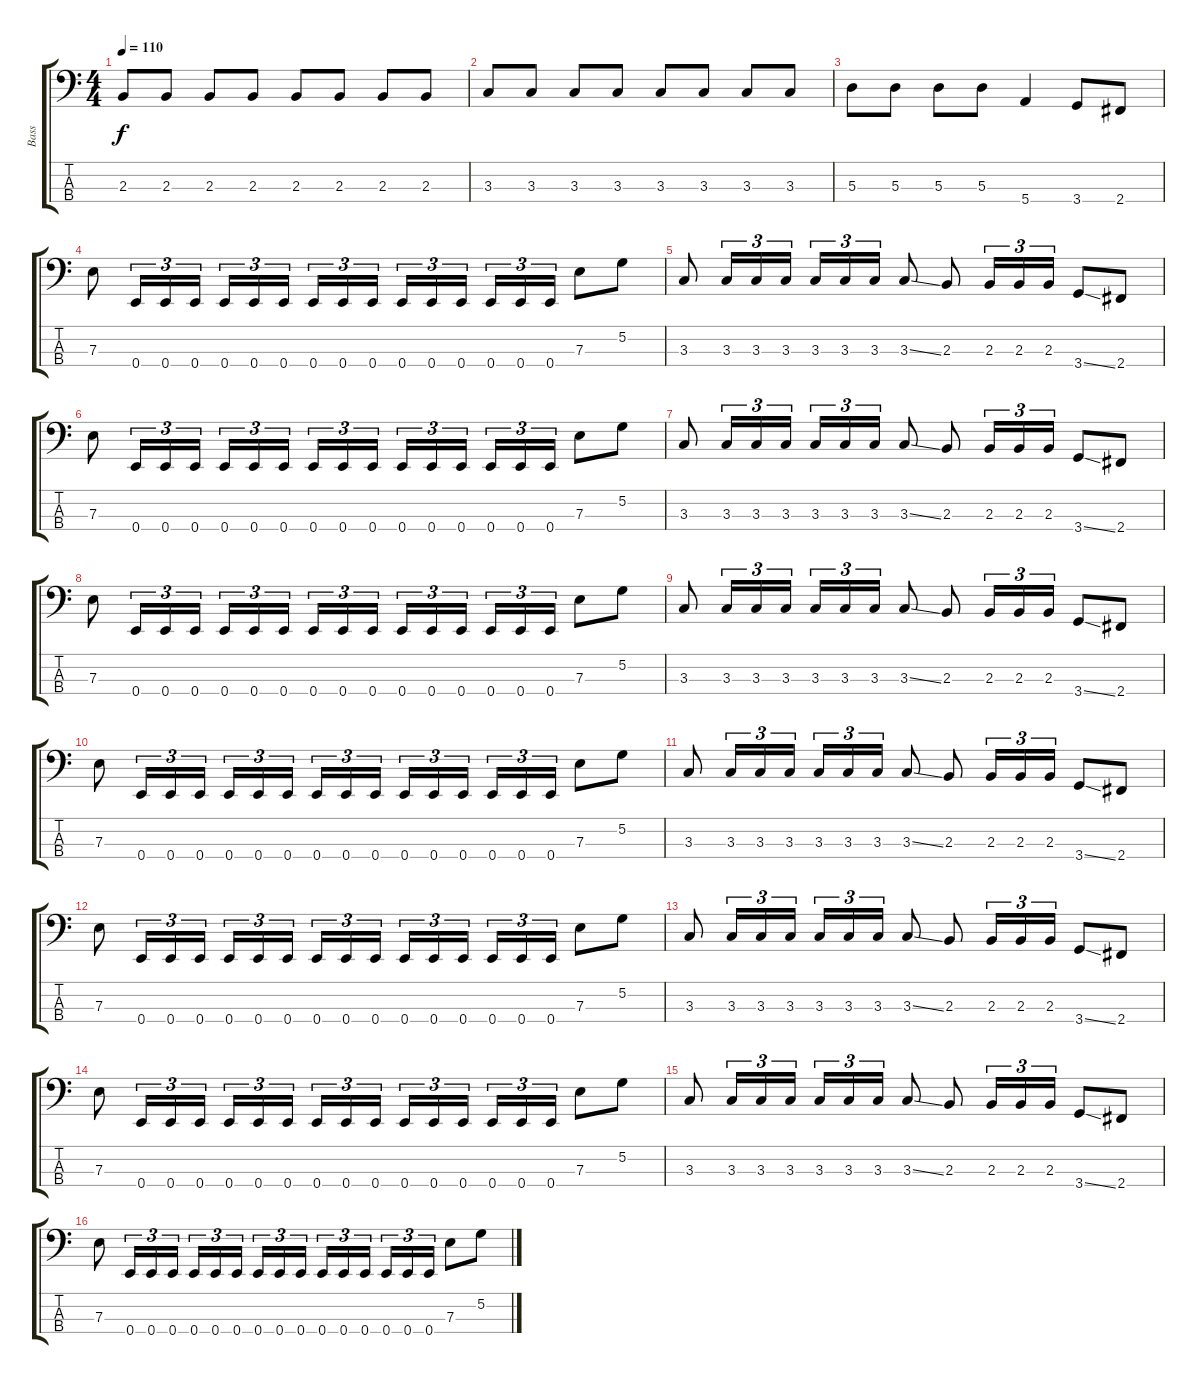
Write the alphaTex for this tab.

\track ("Bass" "Bass") {instrument electricbassfinger}
\staff {score tabs}
\tuning (G2 D2 A1 E1) {hide}
\ts (4 4)
\tempo 110
\clef f4
\ks c
2.3.8{dy f} 2.3.8 2.3.8 2.3.8 2.3.8 2.3.8 2.3.8 2.3.8 |
3.3.8 3.3.8 3.3.8 3.3.8 3.3.8 3.3.8 3.3.8 3.3.8 |
5.3.8 5.3.8 5.3.8 5.3.8 5.4.4 3.4.8 2.4.8 |
7.3.8 0.4.16{tu (3 2)} 0.4.16{tu (3 2)} 0.4.16{tu (3 2)} 0.4.16{tu (3 2)} 0.4.16{tu (3 2)} 0.4.16{tu (3 2)} 0.4.16{tu (3 2)} 0.4.16{tu (3 2)} 0.4.16{tu (3 2)} 0.4.16{tu (3 2)} 0.4.16{tu (3 2)} 0.4.16{tu (3 2)} 0.4.16{tu (3 2)} 0.4.16{tu (3 2)} 0.4.16{tu (3 2)} 7.3.8 5.2.8 |
3.3.8 3.3.16{tu (3 2)} 3.3.16{tu (3 2)} 3.3.16{tu (3 2)} 3.3.16{tu (3 2)} 3.3.16{tu (3 2)} 3.3.16{tu (3 2)} 3.3{ss}.8 2.3.8 2.3.16{tu (3 2)} 2.3.16{tu (3 2)} 2.3.16{tu (3 2)} 3.4{ss}.8 2.4.8 |
7.3.8 0.4.16{tu (3 2)} 0.4.16{tu (3 2)} 0.4.16{tu (3 2)} 0.4.16{tu (3 2)} 0.4.16{tu (3 2)} 0.4.16{tu (3 2)} 0.4.16{tu (3 2)} 0.4.16{tu (3 2)} 0.4.16{tu (3 2)} 0.4.16{tu (3 2)} 0.4.16{tu (3 2)} 0.4.16{tu (3 2)} 0.4.16{tu (3 2)} 0.4.16{tu (3 2)} 0.4.16{tu (3 2)} 7.3.8 5.2.8 |
3.3.8 3.3.16{tu (3 2)} 3.3.16{tu (3 2)} 3.3.16{tu (3 2)} 3.3.16{tu (3 2)} 3.3.16{tu (3 2)} 3.3.16{tu (3 2)} 3.3{ss}.8 2.3.8 2.3.16{tu (3 2)} 2.3.16{tu (3 2)} 2.3.16{tu (3 2)} 3.4{ss}.8 2.4.8 |
7.3.8 0.4.16{tu (3 2)} 0.4.16{tu (3 2)} 0.4.16{tu (3 2)} 0.4.16{tu (3 2)} 0.4.16{tu (3 2)} 0.4.16{tu (3 2)} 0.4.16{tu (3 2)} 0.4.16{tu (3 2)} 0.4.16{tu (3 2)} 0.4.16{tu (3 2)} 0.4.16{tu (3 2)} 0.4.16{tu (3 2)} 0.4.16{tu (3 2)} 0.4.16{tu (3 2)} 0.4.16{tu (3 2)} 7.3.8 5.2.8 |
3.3.8 3.3.16{tu (3 2)} 3.3.16{tu (3 2)} 3.3.16{tu (3 2)} 3.3.16{tu (3 2)} 3.3.16{tu (3 2)} 3.3.16{tu (3 2)} 3.3{ss}.8 2.3.8 2.3.16{tu (3 2)} 2.3.16{tu (3 2)} 2.3.16{tu (3 2)} 3.4{ss}.8 2.4.8 |
7.3.8 0.4.16{tu (3 2)} 0.4.16{tu (3 2)} 0.4.16{tu (3 2)} 0.4.16{tu (3 2)} 0.4.16{tu (3 2)} 0.4.16{tu (3 2)} 0.4.16{tu (3 2)} 0.4.16{tu (3 2)} 0.4.16{tu (3 2)} 0.4.16{tu (3 2)} 0.4.16{tu (3 2)} 0.4.16{tu (3 2)} 0.4.16{tu (3 2)} 0.4.16{tu (3 2)} 0.4.16{tu (3 2)} 7.3.8 5.2.8 |
3.3.8 3.3.16{tu (3 2)} 3.3.16{tu (3 2)} 3.3.16{tu (3 2)} 3.3.16{tu (3 2)} 3.3.16{tu (3 2)} 3.3.16{tu (3 2)} 3.3{ss}.8 2.3.8 2.3.16{tu (3 2)} 2.3.16{tu (3 2)} 2.3.16{tu (3 2)} 3.4{ss}.8 2.4.8 |
7.3.8 0.4.16{tu (3 2)} 0.4.16{tu (3 2)} 0.4.16{tu (3 2)} 0.4.16{tu (3 2)} 0.4.16{tu (3 2)} 0.4.16{tu (3 2)} 0.4.16{tu (3 2)} 0.4.16{tu (3 2)} 0.4.16{tu (3 2)} 0.4.16{tu (3 2)} 0.4.16{tu (3 2)} 0.4.16{tu (3 2)} 0.4.16{tu (3 2)} 0.4.16{tu (3 2)} 0.4.16{tu (3 2)} 7.3.8 5.2.8 |
3.3.8 3.3.16{tu (3 2)} 3.3.16{tu (3 2)} 3.3.16{tu (3 2)} 3.3.16{tu (3 2)} 3.3.16{tu (3 2)} 3.3.16{tu (3 2)} 3.3{ss}.8 2.3.8 2.3.16{tu (3 2)} 2.3.16{tu (3 2)} 2.3.16{tu (3 2)} 3.4{ss}.8 2.4.8 |
7.3.8 0.4.16{tu (3 2)} 0.4.16{tu (3 2)} 0.4.16{tu (3 2)} 0.4.16{tu (3 2)} 0.4.16{tu (3 2)} 0.4.16{tu (3 2)} 0.4.16{tu (3 2)} 0.4.16{tu (3 2)} 0.4.16{tu (3 2)} 0.4.16{tu (3 2)} 0.4.16{tu (3 2)} 0.4.16{tu (3 2)} 0.4.16{tu (3 2)} 0.4.16{tu (3 2)} 0.4.16{tu (3 2)} 7.3.8 5.2.8 |
3.3.8 3.3.16{tu (3 2)} 3.3.16{tu (3 2)} 3.3.16{tu (3 2)} 3.3.16{tu (3 2)} 3.3.16{tu (3 2)} 3.3.16{tu (3 2)} 3.3{ss}.8 2.3.8 2.3.16{tu (3 2)} 2.3.16{tu (3 2)} 2.3.16{tu (3 2)} 3.4{ss}.8 2.4.8 |
7.3.8 0.4.16{tu (3 2)} 0.4.16{tu (3 2)} 0.4.16{tu (3 2)} 0.4.16{tu (3 2)} 0.4.16{tu (3 2)} 0.4.16{tu (3 2)} 0.4.16{tu (3 2)} 0.4.16{tu (3 2)} 0.4.16{tu (3 2)} 0.4.16{tu (3 2)} 0.4.16{tu (3 2)} 0.4.16{tu (3 2)} 0.4.16{tu (3 2)} 0.4.16{tu (3 2)} 0.4.16{tu (3 2)} 7.3.8 5.2.8
